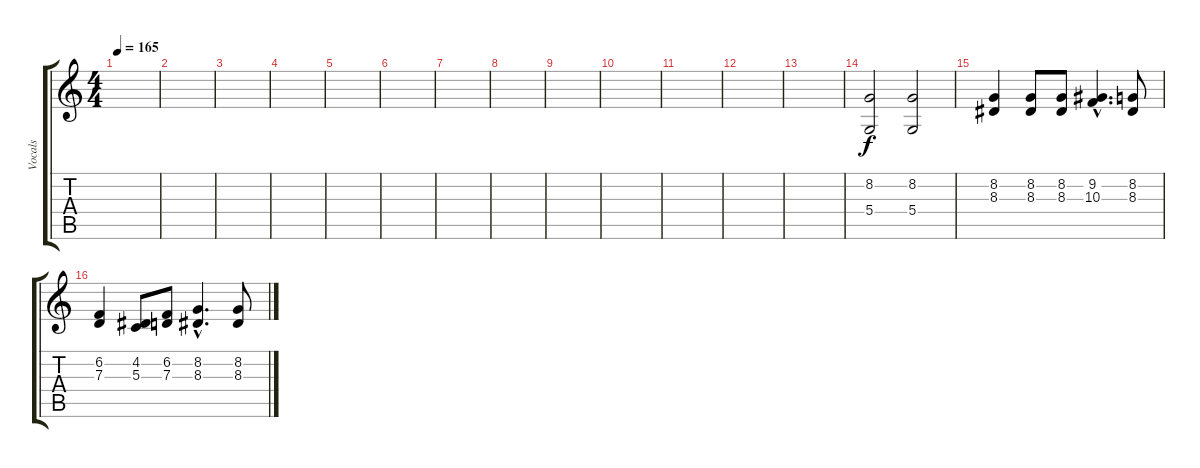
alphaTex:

\track ("Vocals" "Vocals") {instrument cello}
\staff {score tabs}
\tuning (E4 B3 G3 D3 A2 E2) {hide}
\ts (4 4)
\tempo 165
\clef g2
\ks c
|
|
|
|
|
|
|
|
|
|
|
|
|
(8.2 5.4).2 (8.2 5.4).2 |
(8.2 8.3).4 (8.2 8.3).8 (8.2 8.3).8 (9.2{hac} 10.3{hac}).4{d} (8.2 8.3).8 |
(6.2 7.3).4 (4.2 5.3).8 (6.2 7.3).8 (8.2{hac} 8.3{hac}).4{d} (8.2 8.3).8
